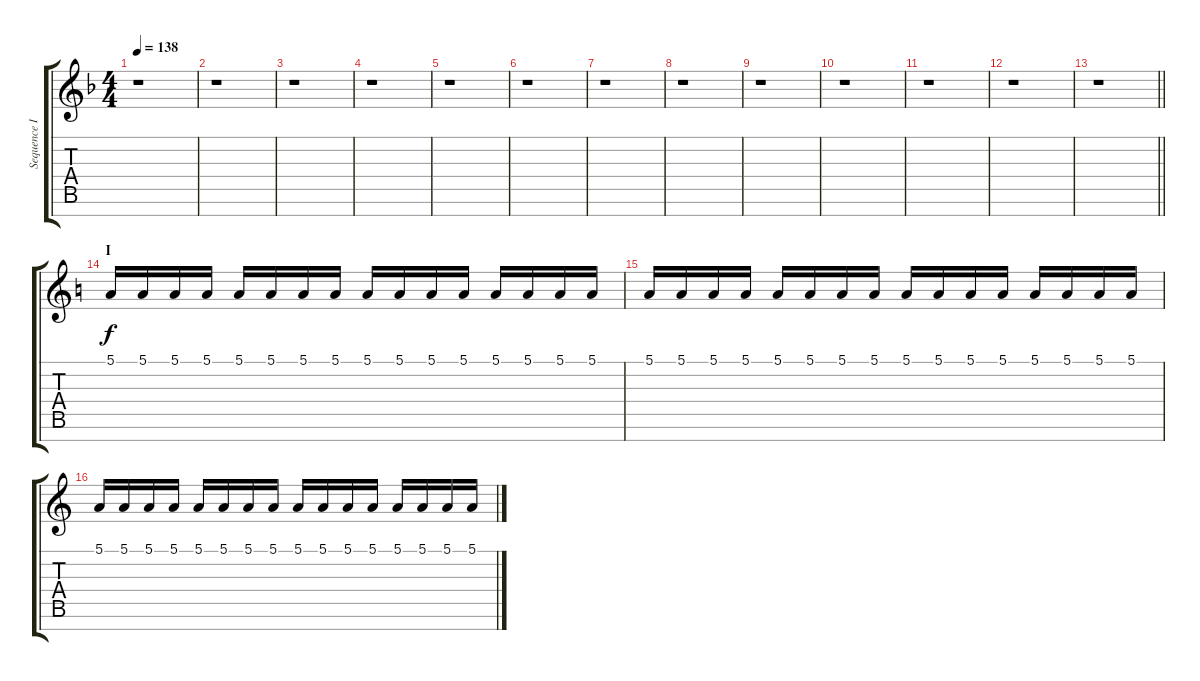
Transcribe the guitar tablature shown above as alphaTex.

\track ("Sequence I" "Sequence I") {instrument lead1square}
\staff {score tabs}
\tuning (E4 B3 G3 D3 A2 E2 B1) {hide}
\ts (4 4)
\tempo 138
\clef g2
\ks f
r.1{dy fff} |
r.1 |
r.1 |
r.1 |
r.1 |
r.1 |
r.1 |
r.1 |
r.1 |
r.1 |
r.1 |
r.1 |
\barLineRight lightlight
r.1 |
\section ("" "I")
\ks c
5.1.16{dy f} 5.1.16 5.1.16 5.1.16 5.1.16 5.1.16 5.1.16 5.1.16 5.1.16 5.1.16 5.1.16 5.1.16 5.1.16 5.1.16 5.1.16 5.1.16 |
5.1.16 5.1.16 5.1.16 5.1.16 5.1.16 5.1.16 5.1.16 5.1.16 5.1.16 5.1.16 5.1.16 5.1.16 5.1.16 5.1.16 5.1.16 5.1.16 |
5.1.16 5.1.16 5.1.16 5.1.16 5.1.16 5.1.16 5.1.16 5.1.16 5.1.16 5.1.16 5.1.16 5.1.16 5.1.16 5.1.16 5.1.16 5.1.16
